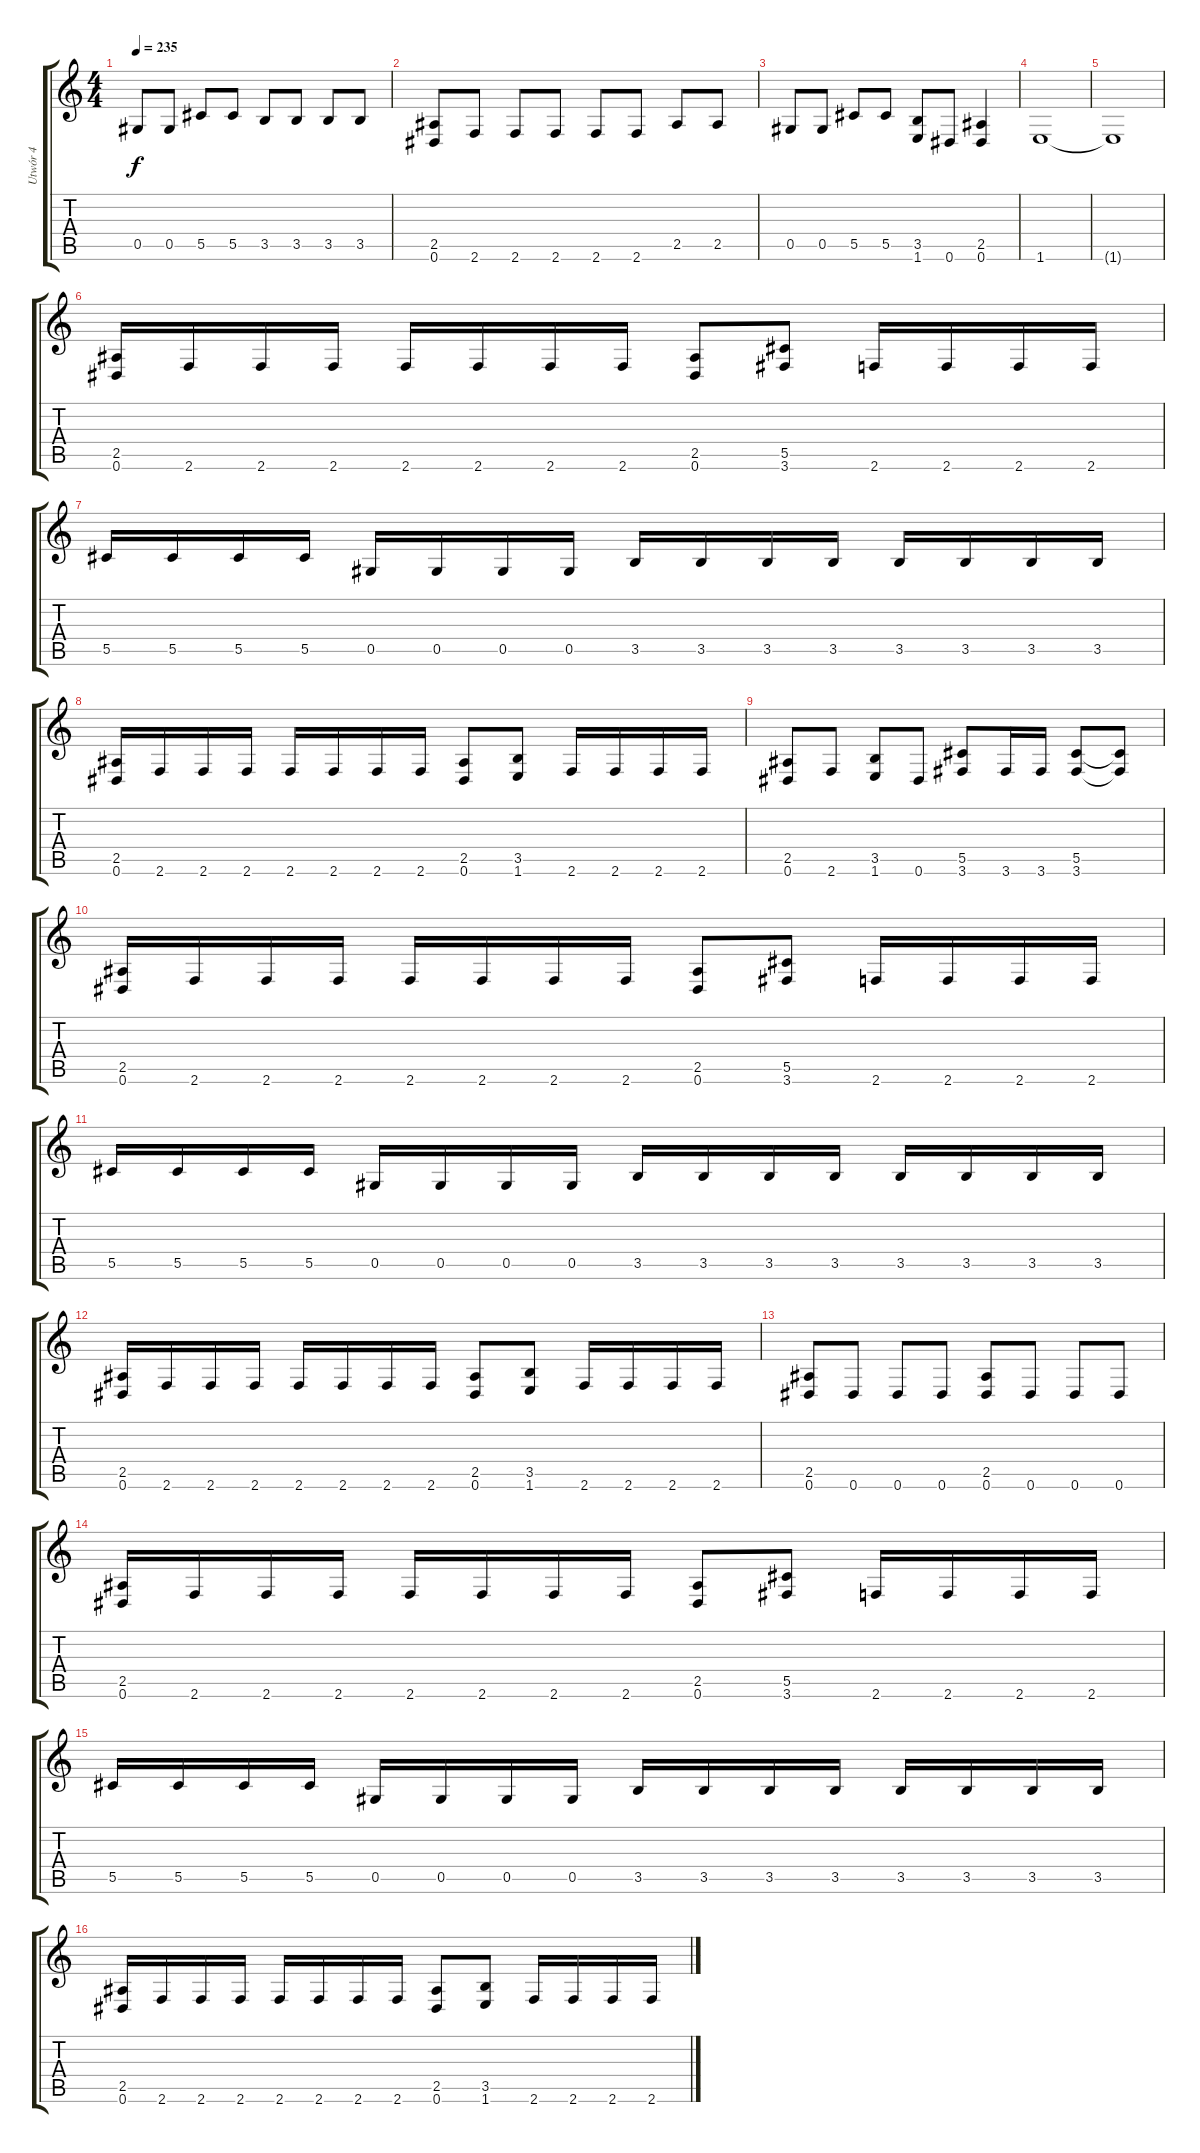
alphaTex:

\track ("Utwór 4" "Utwór 4") {instrument electricbasspick}
\staff {score tabs}
\tuning (Eb4 Bb3 Gb3 Db3 Ab2 Eb2) {hide}
\ts (4 4)
\tempo 235
\clef g2
\ks c
0.5.8{dy f} 0.5.8 5.5.8 5.5.8 3.5.8 3.5.8 3.5.8 3.5.8 |
(2.5 0.6).8 2.6.8 2.6.8 2.6.8 2.6.8 2.6.8 2.5.8 2.5.8 |
0.5.8 0.5.8 5.5.8 5.5.8 (3.5 1.6).8 0.6.8 (2.5 0.6).4 |
1.6.1 |
1.6{t}.1 |
(2.5 0.6).16 2.6.16 2.6.16 2.6.16 2.6.16 2.6.16 2.6.16 2.6.16 (2.5 0.6).8 (5.5 3.6).8 2.6.16 2.6.16 2.6.16 2.6.16 |
5.5.16 5.5.16 5.5.16 5.5.16 0.5.16 0.5.16 0.5.16 0.5.16 3.5.16 3.5.16 3.5.16 3.5.16 3.5.16 3.5.16 3.5.16 3.5.16 |
(2.5 0.6).16 2.6.16 2.6.16 2.6.16 2.6.16 2.6.16 2.6.16 2.6.16 (2.5 0.6).8 (3.5 1.6).8 2.6.16 2.6.16 2.6.16 2.6.16 |
(2.5 0.6).8 2.6.8 (3.5 1.6).8 0.6.8 (5.5 3.6).8 3.6.16 3.6.16 (5.5 3.6).8 (5.5{t} 3.6{t}).8 |
(2.5 0.6).16 2.6.16 2.6.16 2.6.16 2.6.16 2.6.16 2.6.16 2.6.16 (2.5 0.6).8 (5.5 3.6).8 2.6.16 2.6.16 2.6.16 2.6.16 |
5.5.16 5.5.16 5.5.16 5.5.16 0.5.16 0.5.16 0.5.16 0.5.16 3.5.16 3.5.16 3.5.16 3.5.16 3.5.16 3.5.16 3.5.16 3.5.16 |
(2.5 0.6).16 2.6.16 2.6.16 2.6.16 2.6.16 2.6.16 2.6.16 2.6.16 (2.5 0.6).8 (3.5 1.6).8 2.6.16 2.6.16 2.6.16 2.6.16 |
(2.5 0.6).8 0.6.8 0.6.8 0.6.8 (2.5 0.6).8 0.6.8 0.6.8 0.6.8 |
(2.5 0.6).16 2.6.16 2.6.16 2.6.16 2.6.16 2.6.16 2.6.16 2.6.16 (2.5 0.6).8 (5.5 3.6).8 2.6.16 2.6.16 2.6.16 2.6.16 |
5.5.16 5.5.16 5.5.16 5.5.16 0.5.16 0.5.16 0.5.16 0.5.16 3.5.16 3.5.16 3.5.16 3.5.16 3.5.16 3.5.16 3.5.16 3.5.16 |
(2.5 0.6).16 2.6.16 2.6.16 2.6.16 2.6.16 2.6.16 2.6.16 2.6.16 (2.5 0.6).8 (3.5 1.6).8 2.6.16 2.6.16 2.6.16 2.6.16
